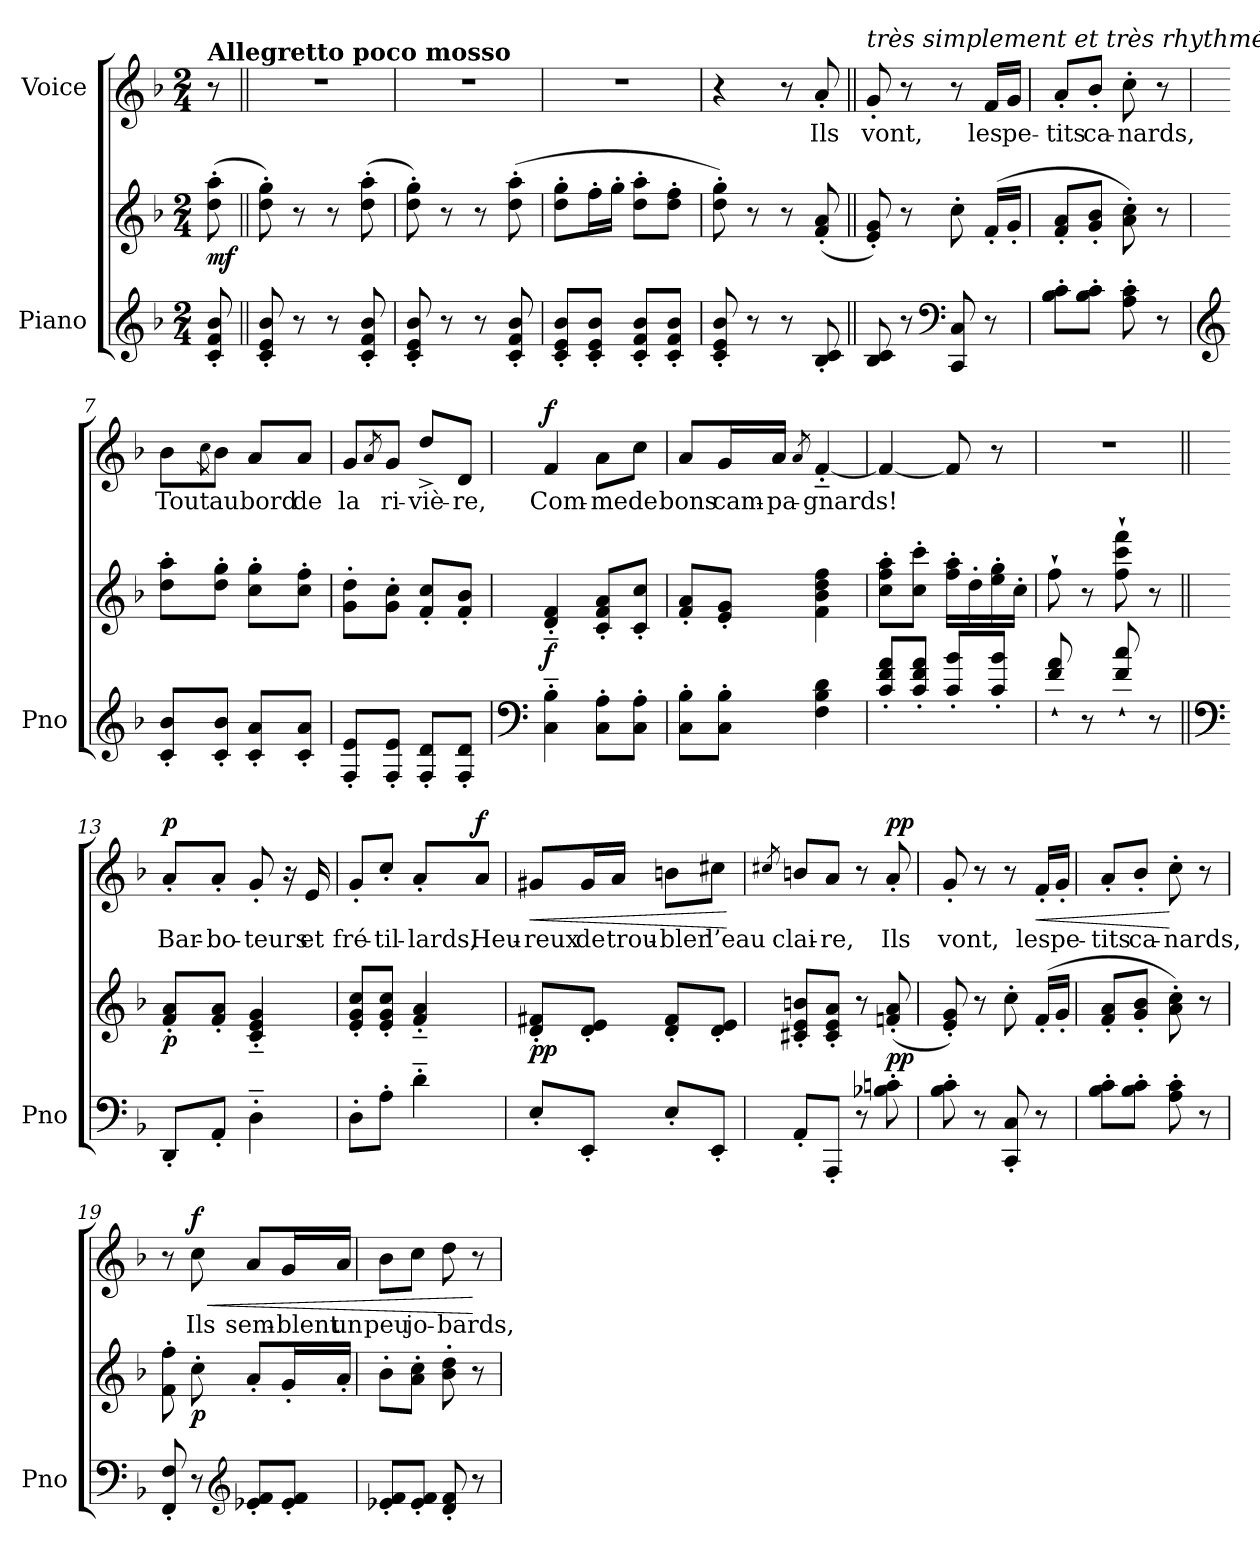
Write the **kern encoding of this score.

**kern	**kern	**dynam	**kern	**text	**dynam
*part2	*part2	*part2	*part1	*part1	*part1
*staff3	*staff2	*staff2/3	*staff1	*staff1	*staff1
*I"Piano	*	*	*I"Voice	*	*
*I'Pno	*	*	*	*	*
*clefG2	*clefG2	*	*clefG2	*	*
*k[b-]	*k[b-]	*	*k[b-]	*	*
*M2/4	*M2/4	*	*M2/4	*	*
=	=	=	=	=	=
!	!	!	!LO:TX:a:B:t=Allegretto poco mosso	!	!
!	!	!LO:DY:b	!	!	!
8c/' 8f/' 8b-/'	(8dd\' 8aa\'	mf	8r	.	.
=1||	=1||	=1||	=1||	=1||	=1||
8c/' 8e/' 8b-/'	8dd\' 8gg\')	.	2r	.	.
8r	8r	.	.	.	.
8r	8r	.	.	.	.
8c/' 8f/' 8b-/'	(8dd\' 8aa\'	.	.	.	.
=2	=2	=2	=2	=2	=2
8c/' 8e/' 8b-/'	8dd\' 8gg\')	.	2r	.	.
8r	8r	.	.	.	.
8r	8r	.	.	.	.
8c/' 8f/' 8b-/'	(8dd\' 8aa\'	.	.	.	.
=3	=3	=3	=3	=3	=3
8c/' 8e/' 8b-/'L	8dd\' 8gg\'L	.	2r	.	.
8c/' 8e/' 8b-/'J	16ff'\L	.	.	.	.
.	16gg'\JJ	.	.	.	.
8c/' 8f/' 8b-/'L	8dd\' 8aa\'L	.	.	.	.
8c/' 8f/' 8b-/'J	8dd\' 8ff\'J	.	.	.	.
=4	=4	=4	=4	=4	=4
8c/' 8e/' 8b-/'	8dd\' 8gg\')	.	4r	.	.
8r	8r	.	.	.	.
8r	8r	.	8r	.	.
8B-/' 8c/'	(8f/' 8a/'	.	8a'/	Ils	.
=5||	=5||	=5||	=5||	=5||	=5||
!	!	!	!LO:TX:a:i:t=très simplement et très rhythmé	!	!
8B-/ 8c/	8e/' 8g/')	.	8g'/	vont,	.
8r	8r	.	8r	.	.
*clefF4	*	*	*	*	*
8CC/ 8C/	8cc'\	.	8r	.	.
8r	(16f'/LL	.	16f/LL	les	.
.	16g'/JJ	.	16g/JJ	pe-	.
=6	=6	=6	=6	=6	=6
8B-\' 8c\'L	8f/' 8a/'L	.	8a'/L	-tits	.
8B-\' 8c\'J	8g/' 8b-/'J	.	8b-'/J	ca-	.
8A\' 8c\'	8a\' 8cc\')	.	8cc'\	-nards,	.
8r	8r	.	8r	.	.
=7	=7	=7	=7	=7	=7
*clefG2	*	*	*	*	*
8c/' 8b-/'L	8dd\' 8aa\'L	.	8b-\L	Tout	.
.	.	.	8qcc\	.	.
8c/' 8b-/'J	8dd\' 8gg\'J	.	8b-\J	au	.
8c/' 8a/'L	8cc\' 8gg\'L	.	8a/L	bord	.
8c/' 8a/'J	8cc\' 8ff\'J	.	8a/J	de	.
=8	=8	=8	=8	=8	=8
8F/' 8e/'L	8g\' 8dd\'L	.	8g/L	la	.
.	.	.	8qa/	.	.
8F/' 8e/'J	8g\' 8cc\'J	.	8g/J	ri-	.
8F/' 8d/'L	8f/' 8cc/'L	.	8dd^/L	-viè-	.
8F/' 8d/'J	8f/' 8b-/'J	.	8d/J	-re,	.
=9	=9	=9	=9	=9	=9
*clefF4	*	*	*	*	*
!	!	!LO:DY:b	!	!	!LO:DY:a
4C\'~ 4B-\'~	4d/'~ 4f/'~	f	4f/	Com-	f
8C\' 8A\'L	8c/' 8f/' 8a/'L	.	8a\L	-me	.
8C\' 8A\'J	8c/' 8cc/'J	.	8cc\J	de	.
=10	=10	=10	=10	=10	=10
8C\' 8B-\'L	8f/' 8a/'L	.	8a/L	bons	.
8C\' 8B-\'J	8e/' 8g/'J	.	16g/L	cam-	.
.	.	.	16a/JJ	-pa-	.
.	.	.	8qa/	.	.
4F\ 4B-\ 4d\	4f\ 4b-\ 4dd\ 4ff\	.	[4f'~/	-gnards!	.
=11	=11	=11	=11	=11	=11
8c/' 8f/' 8a/'L	8cc\' 8ff\' 8aa\'L	.	4f/_	.	.
8c/' 8f/' 8a/'J	8cc\' 8ccc\'J	.	.	.	.
8c/' 8b-/'L	16ff\' 16aa\'LL	.	8f/]	.	.
.	16dd'\	.	.	.	.
8c/' 8b-/'J	16ee\' 16gg\'	.	8r	.	.
.	16cc'\JJ	.	.	.	.
=12	=12	=12	=12	=12	=12
8f/` 8a/`	8ff`\	.	2r	.	.
8r	8r	.	.	.	.
8f/` 8cc/`	8ff\` 8ccc\` 8fff\`	.	.	.	.
8r	8r	.	.	.	.
=13||	=13||	=13||	=13||	=13||	=13||
*clefF4	*	*	*	*	*
!	!	!LO:DY:b	!	!	!LO:DY:a
8DD'/L	8f/' 8a/'L	p	8a'/L	Bar-	p
8AA'/J	8f/' 8a/'J	.	8a'/J	-bo-	.
4D'~\	4c/'~ 4e/'~ 4g/'~	.	8g'/	-teurs	.
.	.	.	16r	.	.
.	.	.	16e/	et	.
=14	=14	=14	=14	=14	=14
8D'\L	8e/' 8g/' 8cc/'L	.	8g'/L	fré-	.
8A'\J	8e/' 8g/' 8cc/'J	.	8cc'/J	-til-	.
4d'~\	4f/'~ 4a/'~	.	8a'/L	-lards,	.
!	!	!	!	!	!LO:DY:a
.	.	.	8a/J	Heu-	f
=15	=15	=15	=15	=15	=15
!	!	!LO:DY:b	!	!	!LO:HP:b
8E'/L	8d/' 8f#X/'L	pp	8g#X/L	-reux	<
8EE'/J	8d/' 8e/'J	.	16g#/L	de	.
.	.	.	16a/JJ	trou-	.
8E'/L	8d/' 8f#/'L	.	8bn\L	-bler	.
8EE'/J	8d/' 8e/'J	.	8cc#X\J	l’eau	.
.	.	.	.	.	[
=16	=16	=16	=16	=16	=16
.	.	.	8qcc#X/	.	.
8AA'/L	8c#X/' 8e/' 8bn/'L	.	8bn/L	clai-	.
8AAA'/J	8c#/' 8e/' 8a/'J	.	8a/J	-re,	.
8r	8r	.	8r	.	.
!	!	!LO:DY:b	!	!	!LO:DY:a
8B-X\' 8cn\'	(8fn/' 8a/'	pp	8a'/	Ils	pp
=17	=17	=17	=17	=17	=17
8B-\' 8c\'	8e/' 8g/')	.	8g'/	vont,	.
8r	8r	.	8r	.	.
8CC/' 8C/'	8cc'\	.	8r	.	.
!	!	!	!	!	!LO:HP:b
8r	(16f'/LL	.	16f'/LL	les	<
.	16g'/JJ	.	16g'/JJ	pe-	.
=18	=18	=18	=18	=18	=18
8B-\' 8c\'L	8f/' 8a/'L	.	8a'/L	-tits	.
8B-\' 8c\'J	8g/' 8b-/'J	.	8b-'/J	ca-	.
8A\' 8c\'	8a\' 8cc\')	.	8cc'\	-nards,	[
8r	8r	.	8r	.	.
=19	=19	=19	=19	=19	=19
8FF/' 8F/'	8f\' 8ff\'	.	8r	.	.
!	!	!LO:DY:b	!	!	!LO:HP:b
!	!	!	!	!	!LO:DY:n=1:a
8r	8cc'\	p	8cc\	Ils	< f
*clefG2	*	*	*	*	*
8e-X/' 8f/'L	8a'/L	.	8a/L	sem-	.
8e-/' 8f/'J	16g'/L	.	16g/L	-blent	.
.	16a'/JJ	.	16a/JJ	un	.
=20	=20	=20	=20	=20	=20
8e-X/' 8f/'L	8b-'\L	.	8b-\L	peu	.
8e-/' 8f/'J	8a\' 8cc\'J	.	8cc\J	jo-	.
8d/' 8f/'	8b-\' 8dd\'	.	8dd\	-bards,	.
8r	8r	.	8r	.	[
=	=	=	=	=	=
*-	*-	*-	*-	*-	*-
